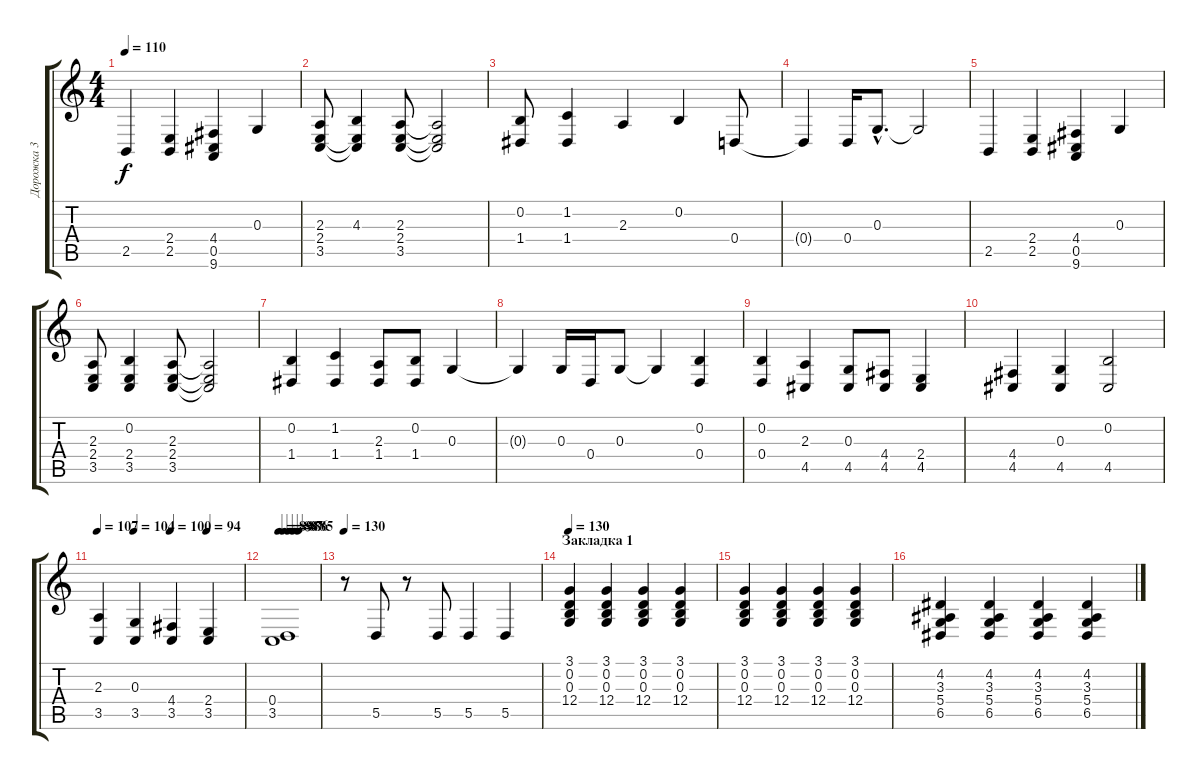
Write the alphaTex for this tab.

\track ("Дорожка 3" "Дорожка 3") {instrument brightacousticpiano}
\staff {score tabs}
\tuning (E4 B3 G3 D3 A2 E2) {hide}
\ts (4 4)
\tempo 110
\clef g2
\ks c
2.5.4{dy f instrument brightacousticpiano} (2.4 2.5).4 (4.4 0.5 9.6).4 0.3.4 |
(2.3 2.4 3.5).8 (4.3 2.4{t} 3.5{t}).4 (2.3 2.4 3.5).8 (2.3{t} 2.4{t} 3.5{t}).2 |
(0.2 1.4).8 (1.2 1.4).4 2.3.4 0.2.4 0.4.8 |
0.4{t}.4 0.4.16 0.3{hac}.8{d} 0.3{t}.2 |
2.5.4 (2.4 2.5).4 (4.4 0.5 9.6).4 0.3.4 |
(2.3 2.4 3.5).8 (0.2 2.4 3.5).4 (2.3 2.4 3.5).8 (2.3{t} 2.4{t} 3.5{t}).2 |
(0.2 1.4).4 (1.2 1.4).4 (2.3 1.4).8 (0.2 1.4).8 0.3.4 |
0.3{t}.4 0.3.16 0.4.16 0.3.8 0.3{t}.4 (0.2 0.4).4 |
(0.2 0.4).4 (2.3 4.5).4 (0.3 4.5).8 (4.4 4.5).8 (2.4 4.5).4 |
(4.4 4.5).4 (0.3 4.5).4 (0.2 4.5).2 |
\tempo 107
\tempo (104 0.25)
\tempo (100 0.5)
\tempo (94 0.75)
(2.3 3.5).4 (0.3 3.5).4 (4.4 3.5).4 (2.4 3.5).4 |
\tempo 90
\tempo 89
\tempo (88 0.125)
\tempo (87 0.25)
\tempo (86 0.375)
\tempo (85 0.5)
(0.4 3.5).1 |
\tempo 130
r.8 5.5.8 r.8 5.5.8 5.5.4 5.5.4 |
\section ("" "Закладка 1")
\tempo 130
(3.1 0.2 0.3 12.4).4 (3.1 0.2 0.3 12.4).4 (3.1 0.2 0.3 12.4).4 (3.1 0.2 0.3 12.4).4 |
(3.1 0.2 0.3 12.4).4 (3.1 0.2 0.3 12.4).4 (3.1 0.2 0.3 12.4).4 (3.1 0.2 0.3 12.4).4 |
(4.2 3.3 5.4 6.5).4 (4.2 3.3 5.4 6.5).4 (4.2 3.3 5.4 6.5).4 (4.2 3.3 5.4 6.5).4
